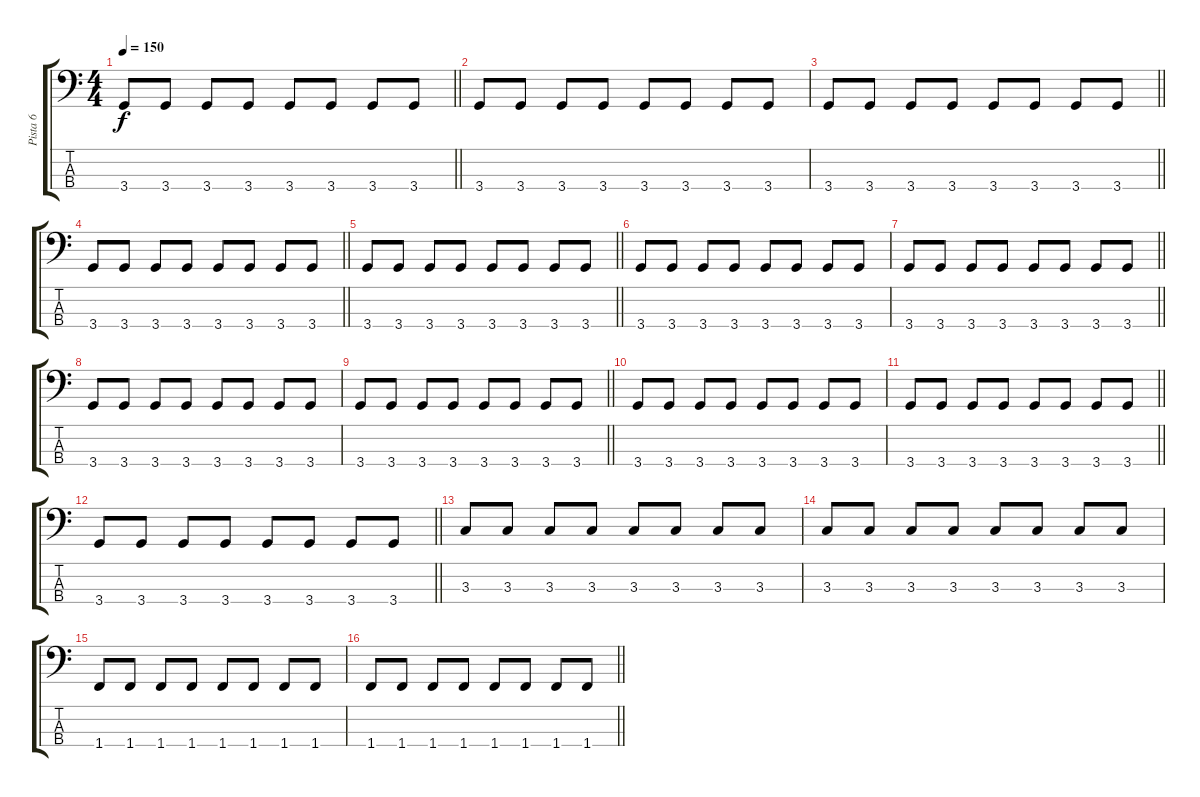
\track ("Pista 6" "Pista 6") {instrument electricbassfinger}
\staff {score tabs}
\tuning (G2 D2 A1 E1) {hide}
\ts (4 4)
\tempo 150
\clef f4
\barLineRight lightlight
\ks c
3.4.8{dy f} 3.4.8 3.4.8 3.4.8 3.4.8 3.4.8 3.4.8 3.4.8 |
3.4.8 3.4.8 3.4.8 3.4.8 3.4.8 3.4.8 3.4.8 3.4.8 |
\barLineRight lightlight
3.4.8 3.4.8 3.4.8 3.4.8 3.4.8 3.4.8 3.4.8 3.4.8 |
\barLineRight lightlight
3.4.8 3.4.8 3.4.8 3.4.8 3.4.8 3.4.8 3.4.8 3.4.8 |
\barLineRight lightlight
3.4.8 3.4.8 3.4.8 3.4.8 3.4.8 3.4.8 3.4.8 3.4.8 |
3.4.8 3.4.8 3.4.8 3.4.8 3.4.8 3.4.8 3.4.8 3.4.8 |
\barLineRight lightlight
3.4.8 3.4.8 3.4.8 3.4.8 3.4.8 3.4.8 3.4.8 3.4.8 |
3.4.8 3.4.8 3.4.8 3.4.8 3.4.8 3.4.8 3.4.8 3.4.8 |
\barLineRight lightlight
3.4.8 3.4.8 3.4.8 3.4.8 3.4.8 3.4.8 3.4.8 3.4.8 |
3.4.8 3.4.8 3.4.8 3.4.8 3.4.8 3.4.8 3.4.8 3.4.8 |
\barLineRight lightlight
3.4.8 3.4.8 3.4.8 3.4.8 3.4.8 3.4.8 3.4.8 3.4.8 |
\barLineRight lightlight
3.4.8 3.4.8 3.4.8 3.4.8 3.4.8 3.4.8 3.4.8 3.4.8 |
3.3.8 3.3.8 3.3.8 3.3.8 3.3.8 3.3.8 3.3.8 3.3.8 |
3.3.8 3.3.8 3.3.8 3.3.8 3.3.8 3.3.8 3.3.8 3.3.8 |
1.4.8 1.4.8 1.4.8 1.4.8 1.4.8 1.4.8 1.4.8 1.4.8 |
\barLineRight lightlight
1.4.8 1.4.8 1.4.8 1.4.8 1.4.8 1.4.8 1.4.8 1.4.8
